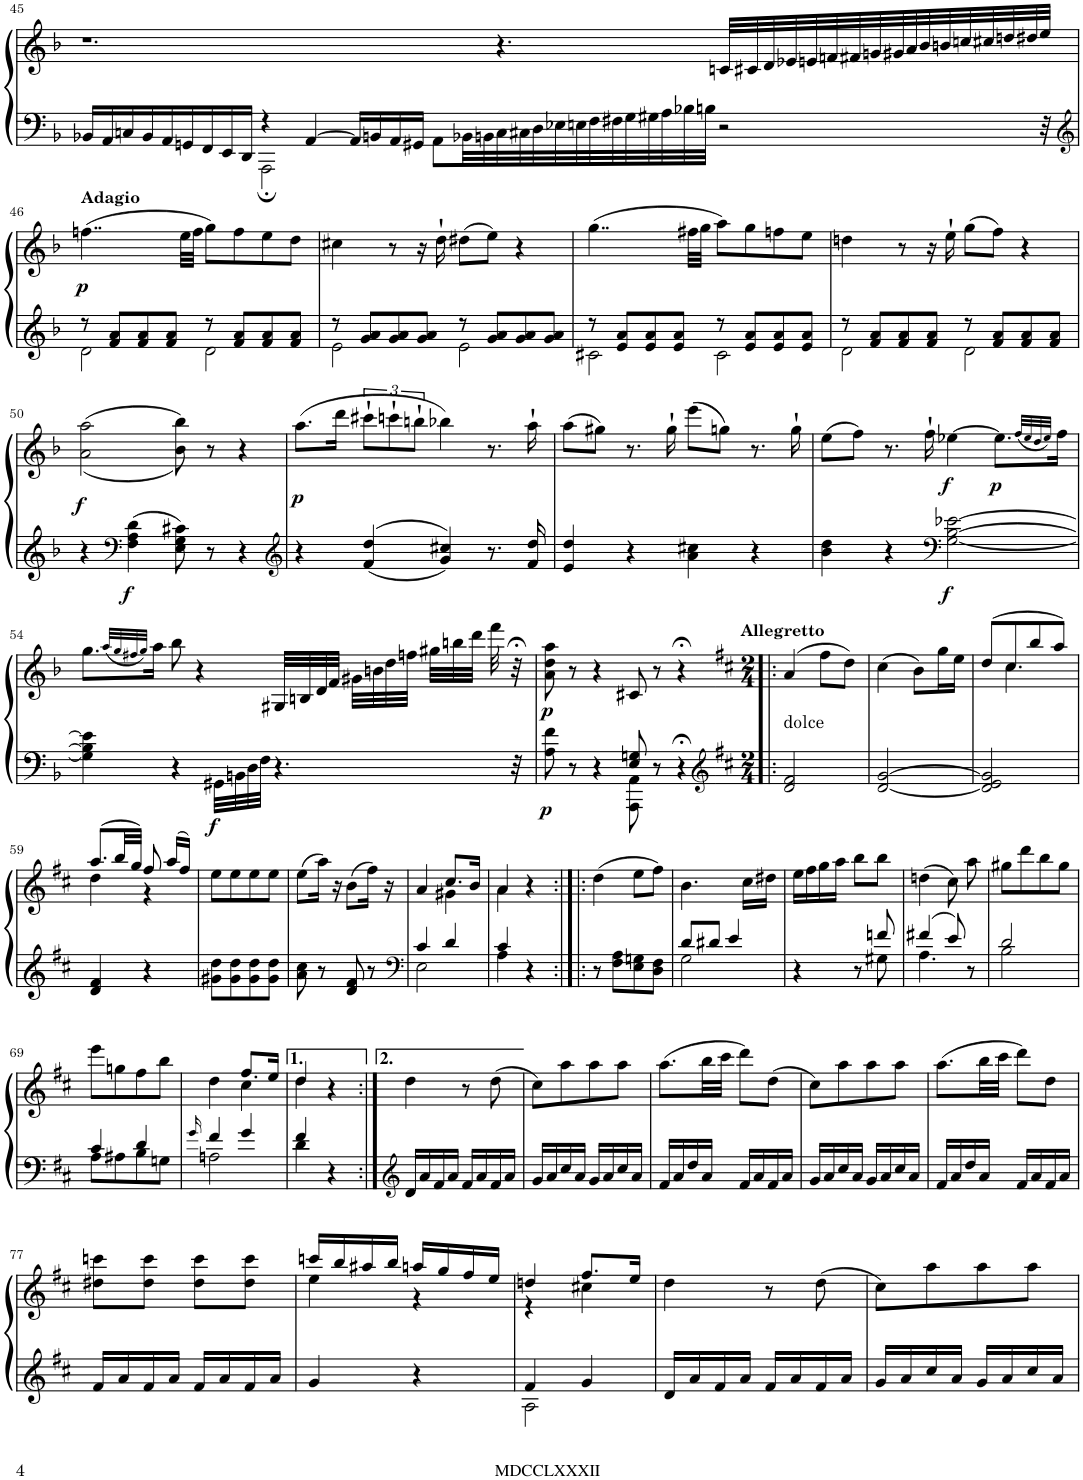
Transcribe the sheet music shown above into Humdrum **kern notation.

**kern	**kern	**dynam
*part1	*part1	*part1
*staff2	*staff1	*staff1/2
*I"Piano	*	*
*I'Pno.	*	*
!!LO:PB:g=z
*clefF4	*clefG2	*
*k[b-]	*k[b-]	*
*M4/4	*M4/4	*
*met(c)	*met(c)	*
=45	=45	=45
*^	*	*
16BB-X/LL	16ryy	1r	.
*v	*v	*	*
16AA/	.	.
16Cn/	.	.
16BB-/	.	.
16AA/	.	.
16GGn/	.	.
16FF/	.	.
16EE/	.	.
16DD/JJ	.	.
*^	*	*
4r	[4..AAA\	.	.
[8.AA/	.	.	.
16ryy	1ryy	2ryy	.
16AA/LL]	.	.	.
16BBn/	.	.	.
16AA/	.	.	.
16GG#X/JJ	.	.	.
8AA\L	.	.	.
32BB-X\LL	.	.	.
32BBn\	.	.	.
32C\	.	4.r	.
32C#X\	.	.	.
32D\	.	.	.
32E-X\	.	.	.
32En\	.	.	.
32F\	.	.	.
32F#X\	.	.	.
32G\	.	.	.
32G#X\	.	.	.
32A\	.	.	.
32B-X\	.	.	.
32Bn\JJJ	.	.	.
2r	.	32cn/LLL	.
.	.	32c#X/	.
.	.	32d/	.
.	.	32e-X/	.
.	4ryy	32en/	.
.	.	32fn/	.
.	.	32f#X/	.
.	.	32gn/	.
.	.	32g#X/	.
.	.	32a/	.
.	.	32b-/	.
.	.	32bn/	.
.	8ryy	32ccn/	.
.	.	32cc#X/	.
.	.	32ddn/	.
.	.	32dd#X/	.
32r	32ryy	32ee/JJJ	.
!!LO:LB:g=z
=46	=46	=46	=46
*clefG2	*	*	*
!	!	!LO:TX:a:B:t=Adagio	!
!	!	!	!LO:DY:b
8r	2d\	(4..ffn\	p
16AA/_	.	.	.
8f/ 8a/L	.	.	.
8f/ 8a/	.	.	.
8f/ 8a/J	.	2r	.
.	16AAA;\]	.	.
8r	2d\	.	.
8f/ 8a/L	.	.	.
8f/ 8a/	.	.	.
8f/ 8a/J	.	32ee\LLL	.
.	.	32ff\JJJ	.
.	.	8gg\L)	.
4..ryy	4..ryy	.	.
.	.	8ff\	.
.	.	8ee\	.
.	.	8dd\J	.
=47	=47	=47	=47
8r	2e\	4cc#X\	.
8g/ 8a/L	.	.	.
8g/ 8a/	.	8r	.
8g/ 8a/J	.	16r	.
.	.	16dd`\	.
8r	2e\	(8dd#X\L	.
8g/ 8a/L	.	8ee\J)	.
8g/ 8a/	.	4r	.
8g/ 8a/J	.	.	.
=48	=48	=48	=48
8r	2c#X\	(4..gg\	.
8e/ 8a/L	.	.	.
8e/ 8a/	.	.	.
8e/ 8a/J	.	.	.
.	.	32ff#X\LLL	.
.	.	32gg\JJJ	.
8r	2c#\	8aa\L)	.
8e/ 8a/L	.	8gg\	.
8e/ 8a/	.	8ffn\	.
8e/ 8a/J	.	8ee\J	.
=49	=49	=49	=49
8r	2d\	4ddn\	.
8f/ 8a/L	.	.	.
8f/ 8a/	.	8r	.
8f/ 8a/J	.	16r	.
.	.	16ee`\	.
8r	2d\	(8gg\L	.
8f/ 8a/L	.	8ff\J)	.
8f/ 8a/	.	4r	.
8f/ 8a/J	.	.	.
*v	*v	*	*
!!LO:LB:g=z
=50	=50	=50
!	!	!LO:DY:b
4r	(<(2a\ 2aa\	f
*clefF4	*	*
!	!	!LO:DY:b=2
4F\ 4A\ 4d\	.	f
8E\ 8G\ 8c#X\	8b-\ 8bb-\))	.
8r	8r	.
4r	4r	.
=51	=51	=51
*clefG2	*	*
!	!	!LO:DY:b
4r	(8.aa\L	p
.	16ddd\Jk	.
4f/ 4dd/	12ccc#X`\L	.
.	12cccn`\	.
.	12bbn`\J	.
4g/ 4cc#X/	4bb-X\)	.
8.r	8.r	.
16f/ 16dd/	16aa`\	.
=52	=52	=52
4e/ 4dd/	(8aa\L	.
.	8gg#X\J)	.
4r	8.r	.
.	16gg#`\	.
4a\ 4cc#X\	(8eee\L	.
.	8ggn\J)	.
4r	8.r	.
.	16gg`\	.
=53	=53	=53
4b-\ 4dd\	(>8ee\L	.
.	8ff\J)	.
4r	8.r	.
.	16ff`\	.
*clefF4	*	*
!	!	!LO:DY:b=2
!	!	!LO:DY:n=1:b
[2G\ [2B-\ [2e-X\	[>4ee-X\	f f
!	!	!LO:DY:n=2:b
.	8.ee-\L]	p
.	(32qff/LLL	.
.	32qee-/	.
.	32qdd/	.
.	32qee-/JJJ)	.
.	16ff\Jk	.
!!LO:LB:g=z
=54	=54	=54
4G\] 4B-\] 4e-\]	8.gg\L	.
.	(32qaa/LLL	.
.	32qgg/	.
.	32qff#X/	.
.	32qgg/JJJ)	.
.	16aa\Jk	.
4r	8bb-\	.
.	4r	.
!	!	!LO:DY:b=2
32GG#X\LLL	.	f
32BBn\	.	.
32D\	.	.
32F\JJJ	.	.
4.r	32G#X/LLL	.
.	32Bn/	.
.	32d/	.
.	32f/JJJ	.
.	32g#X\LLL	.
.	32bn\	.
.	32dd\	.
.	32ffn\JJJ	.
.	32gg#X\LLL	.
.	32bbn\	.
.	32ddd\JJJ	.
.	32fff\	.
32r	32r;<	.
=55	=55	=55
*^	*	*
!	!	!	!LO:DY:b=2
!	!	!	!LO:DY:n=1:b
8A\ 8f\	2ryy	8a\ 8dd\ 8aa\	p p
8r	.	8r	.
4r	.	4r	.
8E/ 8Gn/	8AAA\ 8AA\	8c#X/	.
8r	4.ryy	8r	.
4r;<	.	4r;<	.
*v	*v	*	*
=56!|:	=56!|:	=56!|:
*clefG2	*	*
*k[f#c#]	*k[f#c#]	*
*M2/4	*M2/4	*
!	!LO:TX:b:t=dolce	!
!	!LO:TX:a:B:t=Allegretto	!
2d/ 2f#/	(4a/	.
.	8ff#\L	.
.	8dd\J)	.
=57	=57	=57
[2d/ [2g/	(4cc#\	.
.	8b\L)	.
.	16gg\L	.
.	16ee\JJ	.
=58	=58	=58
*	*^	*
2d/] 2e/ 2g/]	(>8dd/L	8ryy	.
.	8cc#/	4.cc#\	.
.	8bb/	.	.
.	8aa/J)	.	.
!!LO:LB:g=z	!!
=59	=59	=59	=59
4d/ 4f#/	(8.aa/L	4dd\	.
.	32bb/LL	.	.
.	32gg/JJJ)	.	.
4r	8ff#/	4r	.
.	(16aa/LL	.	.
.	16ff#/JJ)	.	.
*	*v	*v	*
=60	=60	=60
8g#X\ 8dd\L	8ee\L	.
8g#\ 8dd\	8ee\	.
8g#\ 8dd\	8ee\	.
8g#\ 8dd\J	8ee\J	.
=61	=61	=61
8a\ 8cc#\	(8ee\L	.
8r	16aa\Jk)	.
.	16r	.
8d/ 8f#/	(8b\L	.
8r	16ff#\Jk)	.
.	16r	.
=62	=62	=62
*clefF4	*	*
*^	*^	*
4c#/	2E\	4a/	4ryy	.
4d/	.	8.cc#/L	4g#X\	.
.	.	16b/Jk	.	.
=63	=63	=63	=63	=63
4c#/	4A\	4a/	4a\	.
4r	4ryy	4r	4ryy	.
*v	*v	*	*	*
*	*v	*v	*
=64:|!|:	=64:|!|:	=64:|!|:
8r	(4dd\	.
8F#\ 8A\L	.	.
8E\ 8Gn\	8ee\L	.
8D\ 8F#\J	8ff#\J)	.
=65	=65	=65
*^	*	*
8d/L	2G\	4.b\	.
8d#X/J	.	.	.
4e/	.	.	.
.	.	16cc#\LL	.
.	.	16dd#X\JJ	.
=66	=66	=66	=66
4r	4.ryy	16ee\LL	.
.	.	16ff#\	.
.	.	16gg\	.
.	.	16aa\JJ	.
8r	.	8bb\L	.
8fn/	8G#X\	8bb\J	.
=67	=67	=67	=67
4f#X/	4.A\	(4ddn\	.
8e/	.	8cc#\)	.
8r	8ryy	8aa\	.
=68	=68	=68	=68
2d/	2B\	8gg#X\L	.
.	.	8ddd\	.
.	.	8bb\	.
.	.	8gg#\J	.
!!LO:LB:g=z
=69	=69	=69	=69
4c#/	8A\L	8eee\L	.
.	8A#X\	8ggn\	.
4d/	8B\	8ff#\	.
.	8Gn\J	8bb\J	.
=70	=70	=70	=70
16qg/	.	.	.
*	*	*^	*
4f#/	2An\	4dd\	4ryy	.
4g/	.	4cc#\	8.ff#/L	.
.	.	.	16ee/Jk	.
=71	=71	=71	=71	=71
4f#/	4d\	4dd/	4dd\	.
4r	4ryy	4r	4ryy	.
*v	*v	*	*	*
*	*v	*v	*
=72:|!	=72:|!	=72:|!
*clefG2	*	*
16d/LL	4dd\	.
16a/	.	.
16f#/	.	.
16a/JJ	.	.
16f#/LL	8r	.
16a/	.	.
16f#/	(8dd\	.
16a/JJ	.	.
=73	=73	=73
16g/LL	8cc#\L)	.
16a/	.	.
16cc#/	8aa\	.
16a/JJ	.	.
16g/LL	8aa\	.
16a/	.	.
16cc#/	8aa\J	.
16a/JJ	.	.
=74	=74	=74
16f#/LL	(8.aa\L	.
16a/	.	.
16dd/	.	.
16a/JJ	32bb\LL	.
.	32ccc#\JJJ	.
16f#/LL	8ddd\L)	.
16a/	.	.
16f#/	(8dd\J	.
16a/JJ	.	.
=75	=75	=75
16g/LL	8cc#\L)	.
16a/	.	.
16cc#/	8aa\	.
16a/JJ	.	.
16g/LL	8aa\	.
16a/	.	.
16cc#/	8aa\J	.
16a/JJ	.	.
=76	=76	=76
16f#/LL	(8.aa\L	.
16a/	.	.
16dd/	.	.
16a/JJ	32bb\LL	.
.	32ccc#\JJJ	.
16f#/LL	8ddd\L)	.
16a/	.	.
16f#/	8dd\J	.
16a/JJ	.	.
!!LO:LB:g=z
=77	=77	=77
16f#/LL	8dd#X\ 8cccn\L	.
16a/	.	.
16f#/	8dd#\ 8ccc\J	.
16a/JJ	.	.
16f#/LL	8dd#\ 8ccc\L	.
16a/	.	.
16f#/	8dd#\ 8ccc\J	.
16a/JJ	.	.
=78	=78	=78
*	*^	*
4g/	16cccn/LL	4ee\	.
.	16bb/	.	.
.	16aa#X/	.	.
.	16bb/JJ	.	.
4r	16aan/LL	4r	.
.	16gg/	.	.
.	16ff#/	.	.
.	16ee/JJ	.	.
=79	=79	=79	=79
*^	*	*	*
4f#/	2A\	4ddn/	4r	.
4g/	.	8.ff#/L	4cc#X\	.
.	.	16ee/Jk	.	.
*v	*v	*	*	*
*	*v	*v	*
=80	=80	=80
16d/LL	4dd\	.
16a/	.	.
16f#/	.	.
16a/JJ	.	.
16f#/LL	8r	.
16a/	.	.
16f#/	(8dd\	.
16a/JJ	.	.
=81	=81	=81
16g/LL	8cc#\L)	.
16a/	.	.
16cc#/	8aa\	.
16a/JJ	.	.
16g/LL	8aa\	.
16a/	.	.
16cc#/	8aa\J	.
16a/JJ	.	.
=	=	=
*-	*-	*-
